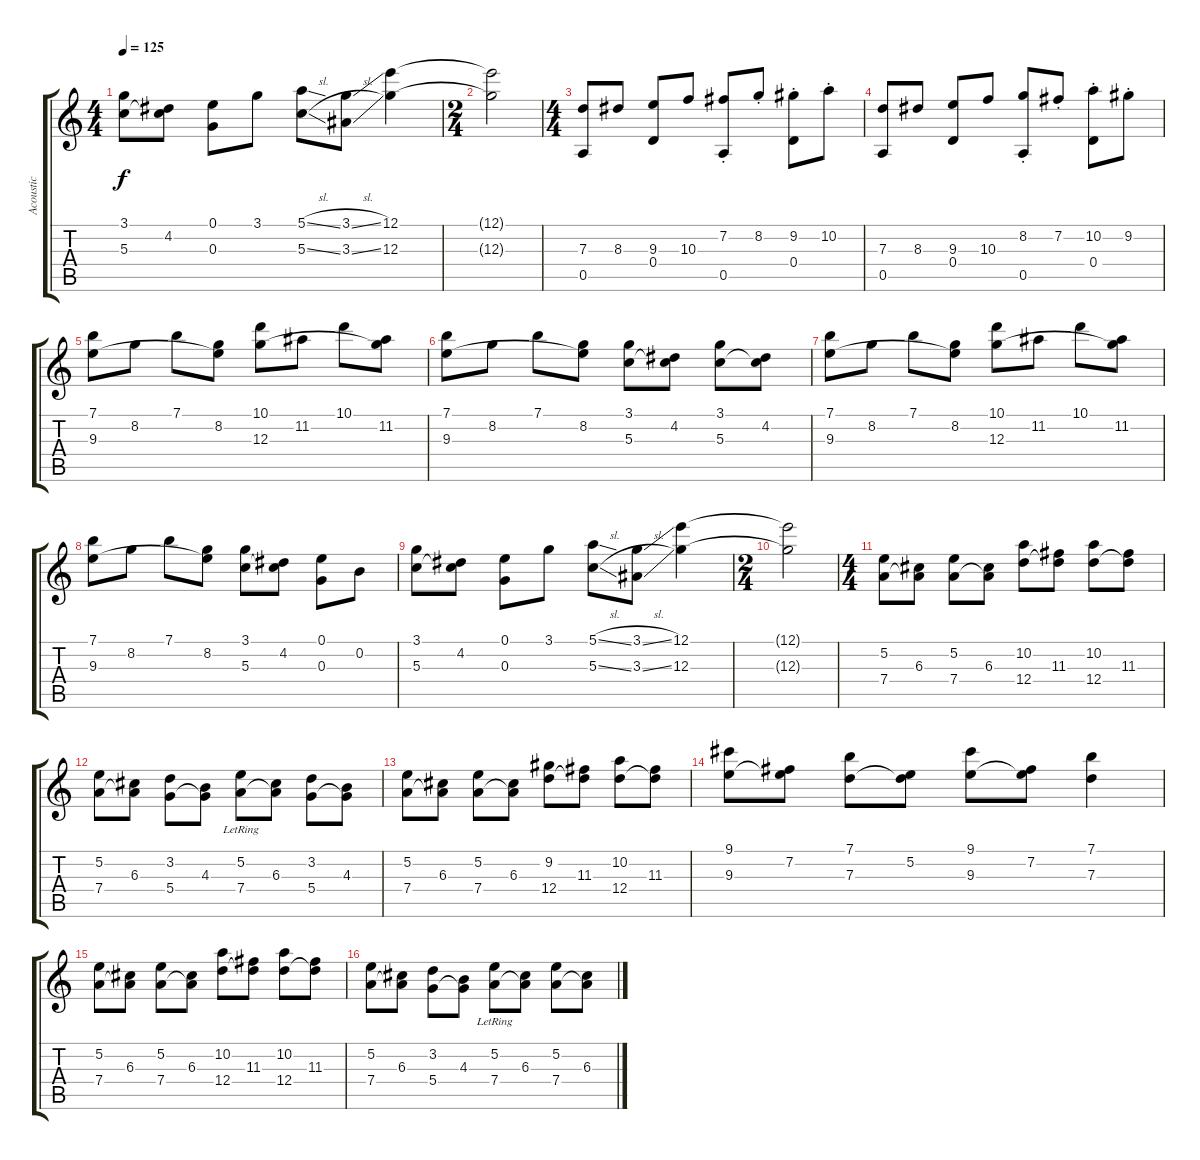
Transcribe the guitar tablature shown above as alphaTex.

\track ("Acoustic" "Acoustic") {instrument acousticguitarsteel}
\staff {score tabs}
\tuning (E4 B3 G3 D3 A2 E2) {hide}
\ts (4 4)
\tempo 125
\clef g2
\ks c
(3.1 5.3).8{dy f} (4.2 5.3{t}).8 (0.1 0.3).8 3.1.8 (5.1{sl} 5.3{sl}).8 (3.1{sl} 3.3{sl}).8 (12.1 12.3).4 |
\ts (2 4)
(12.1{t} 12.3{t}).2 |
\ts (4 4)
(7.3 0.5).8 8.3.8 (9.3 0.4).8 10.3.8 (7.2{st} 0.5).8 8.2{st}.8 (9.2{st} 0.4).8 10.2{st}.8 |
(7.3 0.5).8 8.3.8 (9.3 0.4).8 10.3.8 (8.2{st} 0.5).8 7.2{st}.8 (10.2{st} 0.4).8 9.2{st}.8 |
(7.1 9.3).8 8.2.8 7.1.8 (8.2 9.3{t}).8 (10.1 12.3).8 11.2.8 10.1.8 (11.2 12.3{t}).8 |
(7.1 9.3).8 8.2.8 7.1.8 (8.2 9.3{t}).8 (3.1 5.3).8 (4.2 5.3{t}).8 (3.1 5.3).8 (4.2 5.3{t}).8 |
(7.1 9.3).8 8.2.8 7.1.8 (8.2 9.3{t}).8 (10.1 12.3).8 11.2.8 10.1.8 (11.2 12.3{t}).8 |
(7.1 9.3).8 8.2.8 7.1.8 (8.2 9.3{t}).8 (3.1 5.3).8 (4.2 5.3{t}).8 (0.1 0.3).8 0.2.8 |
(3.1 5.3).8 (4.2 5.3{t}).8 (0.1 0.3).8 3.1.8 (5.1{sl} 5.3{sl}).8 (3.1{sl} 3.3{sl}).8 (12.1 12.3).4 |
\ts (2 4)
(12.1{t} 12.3{t}).2 |
\ts (4 4)
(5.2 7.4).8 (6.3 7.4{t}).8 (5.2 7.4).8 (6.3 7.4{t}).8 (10.2 12.4).8 (11.3 12.4{t}).8 (10.2 12.4).8 (11.3 12.4{t}).8 |
(5.2 7.4).8 (6.3 7.4{t}).8 (3.2 5.4).8 (4.3 5.4{t}).8 (5.2{lr} 7.4).8 (6.3 7.4{t}).8 (3.2 5.4).8 (4.3 5.4{t}).8 |
(5.2 7.4).8 (6.3 7.4{t}).8 (5.2 7.4).8 (6.3 7.4{t}).8 (9.2 12.4).8 (11.3 12.4{t}).8 (10.2 12.4).8 (11.3 12.4{t}).8 |
(9.1 9.3).8 (7.2 9.3{t}).8 (7.1 7.3).8 (5.2 7.3{t}).8 (9.1 9.3).8 (7.2 9.3{t}).8 (7.1 7.3).4 |
(5.2 7.4).8 (6.3 7.4{t}).8 (5.2 7.4).8 (6.3 7.4{t}).8 (10.2 12.4).8 (11.3 12.4{t}).8 (10.2 12.4).8 (11.3 12.4{t}).8 |
(5.2 7.4).8 (6.3 7.4{t}).8 (3.2 5.4).8 (4.3 5.4{t}).8 (5.2{lr} 7.4).8 (6.3 7.4{t}).8 (5.2 7.4).8 (6.3 7.4{t}).8
